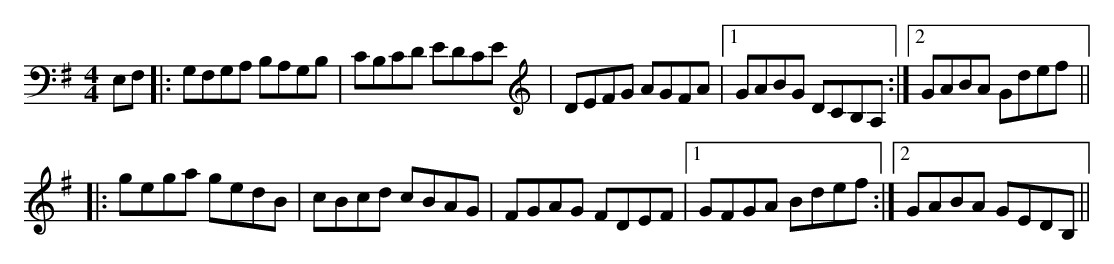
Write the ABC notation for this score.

X:1
M:4/4
K:G
E,F,|:G,F,G,A, B,A,G,B,|CB,CD EDCE|DEFG AGFA|1 GABG DCB,A,:|2 GABA Gdef||
|:gega gedB|cBcd cBAG|FGAG FDEF|1 GFGA Bdef:|2 GABA GEDB,||
